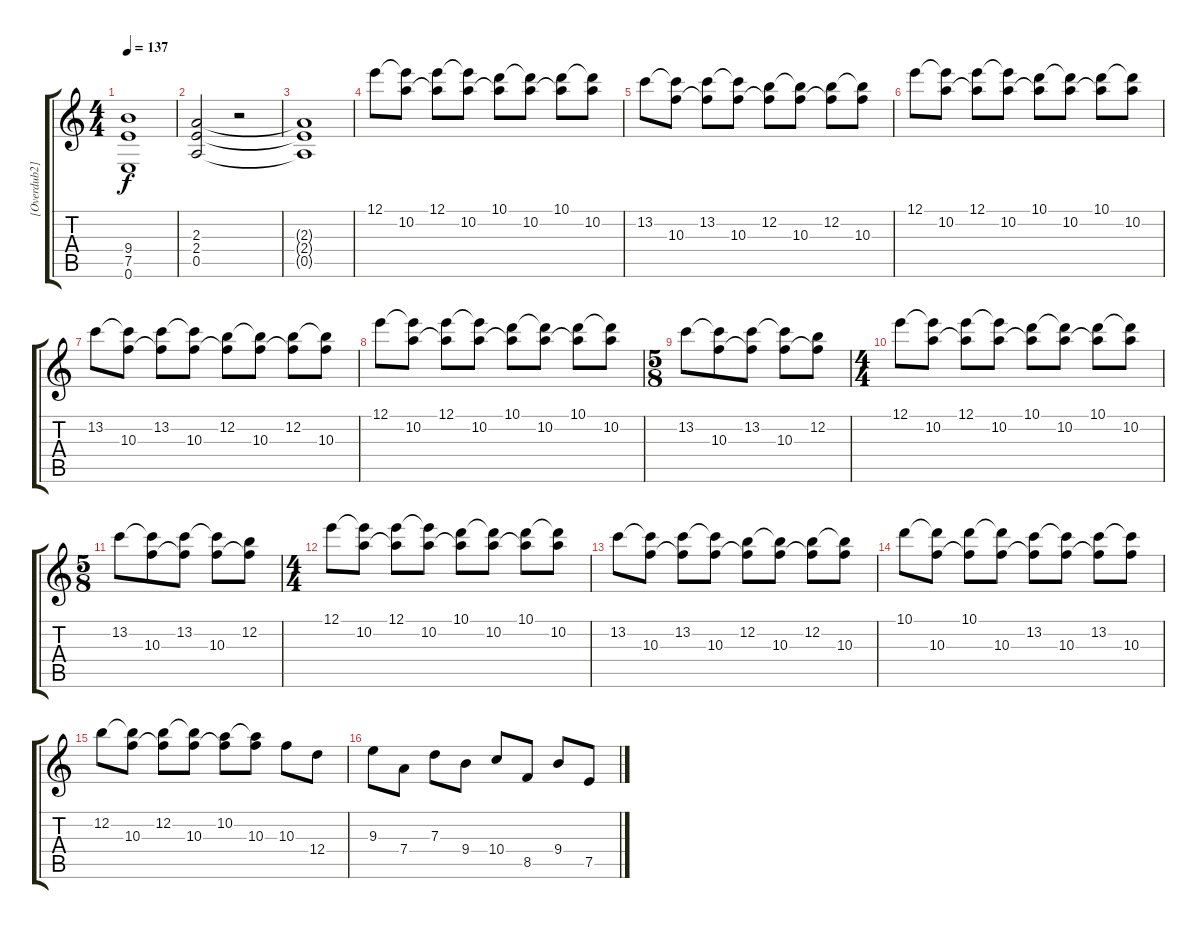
\track ("[Overdub2]" "[Overdub2]") {instrument distortionguitar}
\staff {score tabs}
\tuning (E4 B3 G3 D3 A2 E2) {hide}
\ts (4 4)
\tempo 137
\clef g2
\ks c
(9.4{t} 7.5{t} 0.6{t}).1{dy f} |
(2.3 2.4 0.5).2 r.2 |
(2.3{t} 2.4{t} 0.5{t}).1 |
12.1.8{volume 14 balance 15} (12.1{t} 10.2).8 (12.1 10.2{t}).8 (12.1{t} 10.2).8 (10.1 10.2{t}).8 (10.1{t} 10.2).8 (10.1 10.2{t}).8 (10.1{t} 10.2).8 |
13.2.8 (13.2{t} 10.3).8 (13.2 10.3{t}).8 (13.2{t} 10.3).8 (12.2 10.3{t}).8 (12.2{t} 10.3).8 (12.2 10.3{t}).8 (12.2{t} 10.3).8 |
12.1.8 (12.1{t} 10.2).8 (12.1 10.2{t}).8 (12.1{t} 10.2).8 (10.1 10.2{t}).8 (10.1{t} 10.2).8 (10.1 10.2{t}).8 (10.1{t} 10.2).8 |
13.2.8 (13.2{t} 10.3).8 (13.2 10.3{t}).8 (13.2{t} 10.3).8 (12.2 10.3{t}).8 (12.2{t} 10.3).8 (12.2 10.3{t}).8 (12.2{t} 10.3).8 |
12.1.8 (12.1{t} 10.2).8 (12.1 10.2{t}).8 (12.1{t} 10.2).8 (10.1 10.2{t}).8 (10.1{t} 10.2).8 (10.1 10.2{t}).8 (10.1{t} 10.2).8 |
\ts (5 8)
13.2.8 (13.2{t} 10.3).8 (13.2 10.3{t}).8 (13.2{t} 10.3).8 (12.2 10.3{t}).8 |
\ts (4 4)
12.1.8 (12.1{t} 10.2).8 (12.1 10.2{t}).8 (12.1{t} 10.2).8 (10.1 10.2{t}).8 (10.1{t} 10.2).8 (10.1 10.2{t}).8 (10.1{t} 10.2).8 |
\ts (5 8)
13.2.8 (13.2{t} 10.3).8 (13.2 10.3{t}).8 (13.2{t} 10.3).8 (12.2 10.3{t}).8 |
\ts (4 4)
12.1.8 (12.1{t} 10.2).8 (12.1 10.2{t}).8 (12.1{t} 10.2).8 (10.1 10.2{t}).8 (10.1{t} 10.2).8 (10.1 10.2{t}).8 (10.1{t} 10.2).8 |
13.2.8 (13.2{t} 10.3).8 (13.2 10.3{t}).8 (13.2{t} 10.3).8 (12.2 10.3{t}).8 (12.2{t} 10.3).8 (12.2 10.3{t}).8 (12.2{t} 10.3).8 |
10.1.8 (10.1{t} 10.3).8 (10.1 10.3{t}).8 (10.1{t} 10.3).8 (13.2 10.3{t}).8 (13.2{t} 10.3).8 (13.2 10.3{t}).8 (13.2{t} 10.3).8 |
12.2.8 (12.2{t} 10.3).8 (12.2 10.3{t}).8 (12.2{t} 10.3).8 (10.2 10.3{t}).8 (10.2{t} 10.3).8 10.3.8 12.4.8 |
9.3.8 7.4.8 7.3.8 9.4.8 10.4.8 8.5.8 9.4.8 7.5.8
